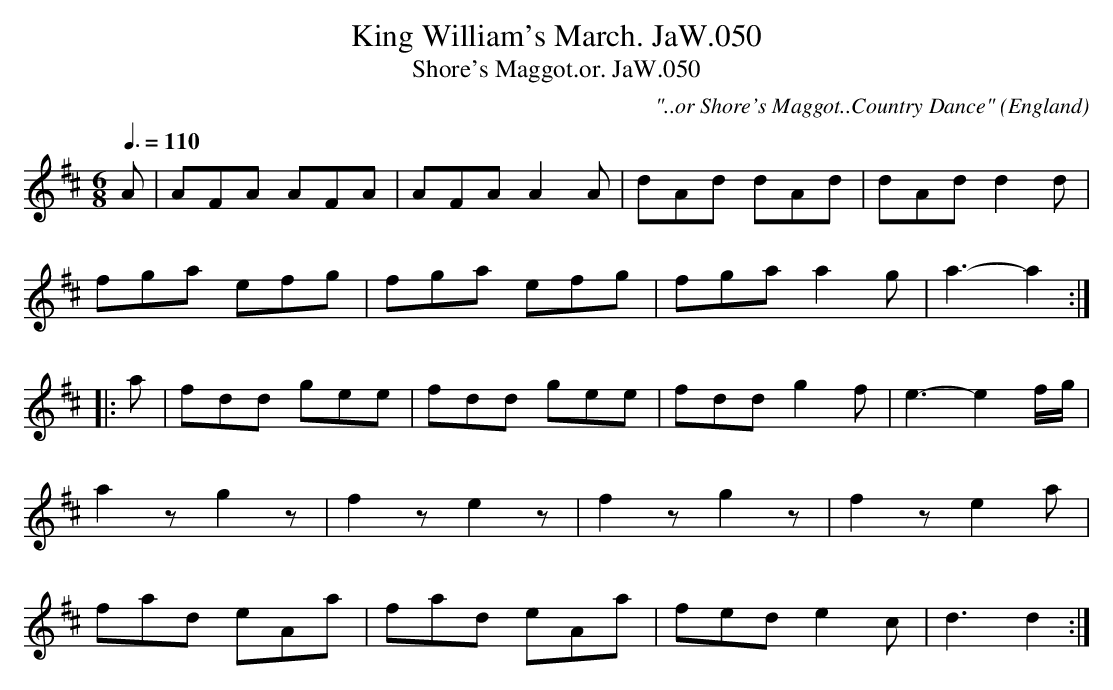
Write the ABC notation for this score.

X:1
T:King William's March. JaW.050
T:Shore's Maggot.or. JaW.050
C:"..or Shore's Maggot..Country Dance"
L:1/8
M:6/8
O:England
Q:3/8=110
K:D
A|AFA AFA|AFA A2A|dAd dAd|dAd d2d|!
fga efg|fga efg|fga a2g|a3-a2:|!
|:a|fdd gee|fdd gee|fdd g2f|e3-e2f/g/|!
a2z g2z|f2z e2z|f2z g2z|f2z e2a|!
fad eAa|fad eAa|fed e2c|d3 d2:|
